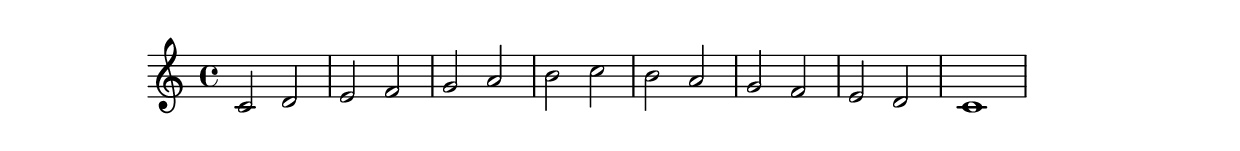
\score {
\relative c'
{
    c2 d e f g a b c b a g f e d c1
}
\midi { }
\layout { }
}
\version "2.12.2"
